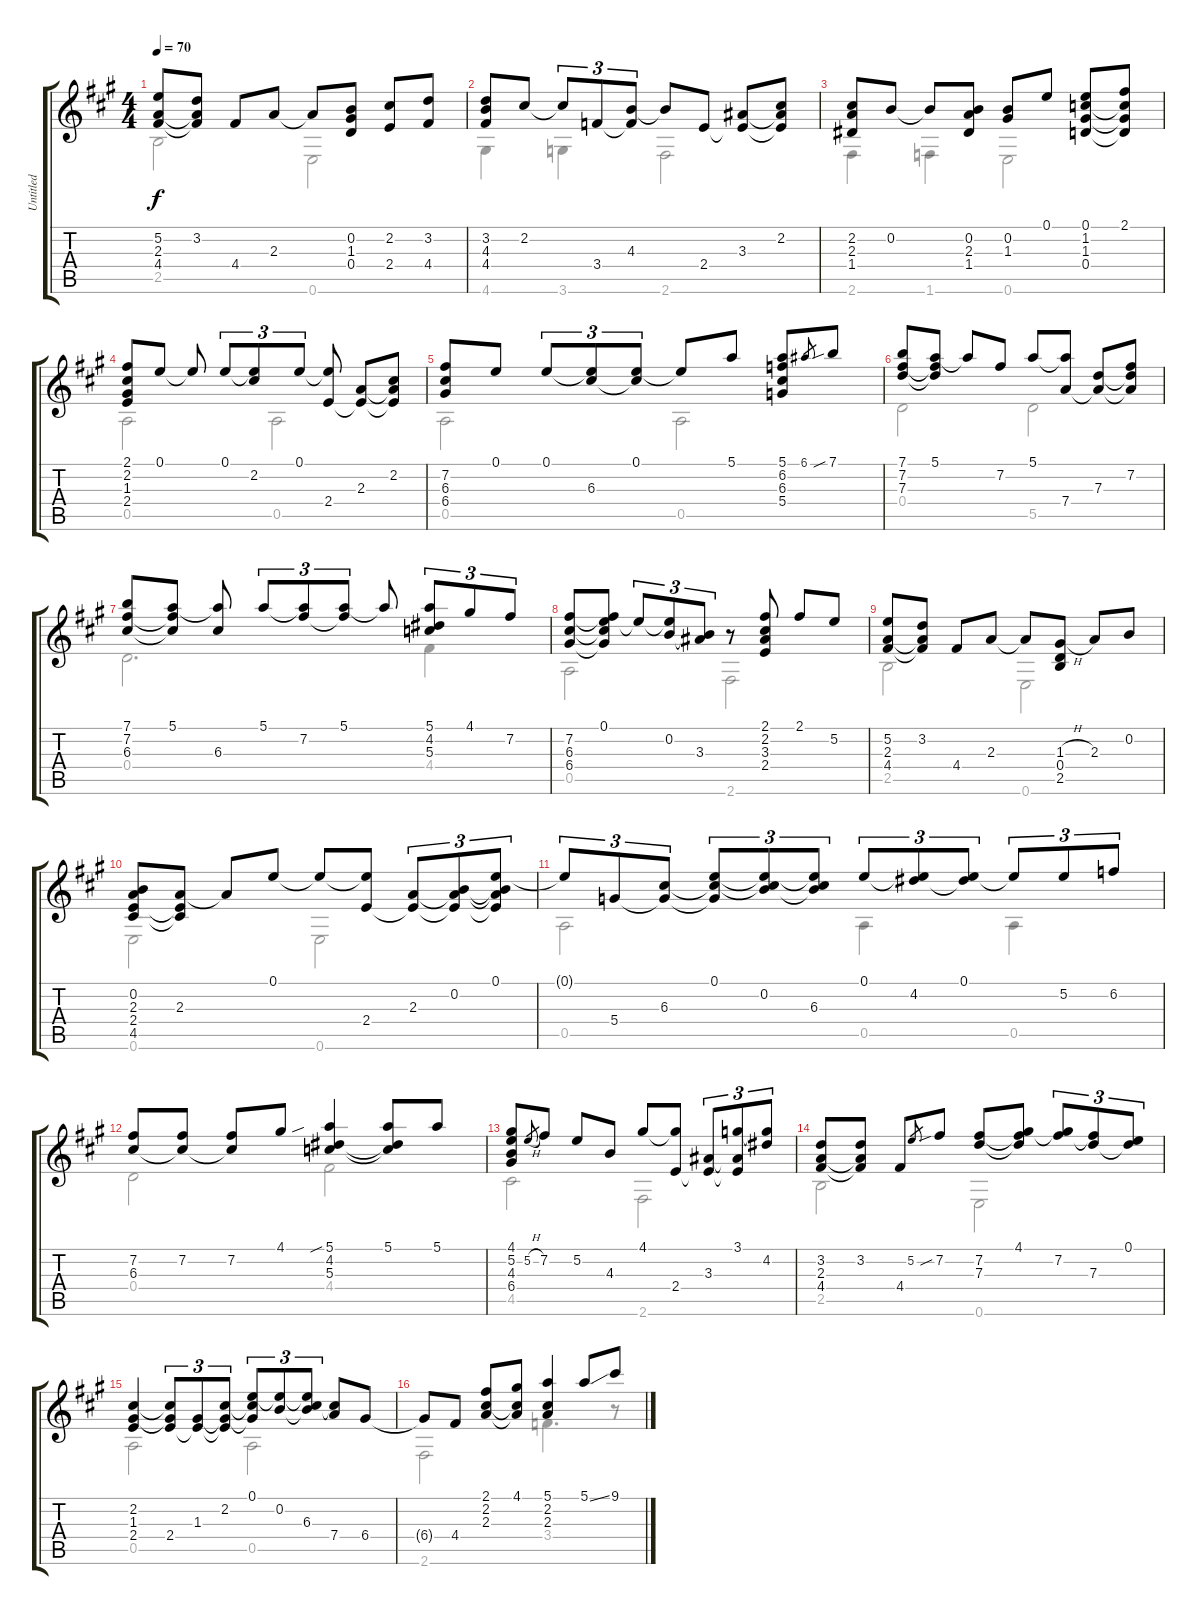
\track ("Untitled" "Untitled") {instrument electricguitarjazz}
\staff {score tabs}
\tuning (E4 B3 G3 D3 A2 E2) {hide}
\voice
\ts (4 4)
\tempo 70
\clef g2
\ks a
(5.2 2.3 4.4).8{dy f} (3.2 2.3{t} 4.4{t}).8 4.4.8 2.3.8 2.3{t}.8 (0.2 1.3 0.4).8 (2.2 2.4).8 (3.2 4.4).8 |
(3.2 4.3 4.4).8 2.2.8 2.2{t}.8{tu (3 2)} 3.4.8{tu (3 2)} (4.3 3.4{t}).8{tu (3 2)} 4.3{t}.8 2.4.8 (3.3 2.4{t}).8 (2.2 3.3{t} 2.4{t}).8 |
(2.2 2.3 1.4).8 0.2.8 0.2{t}.8 (0.2 2.3 1.4).8 (0.2 1.3).8 0.1.8 (0.1 1.2 1.3 0.4).8 (2.1 1.2{t} 1.3{t} 0.4{t}).8 |
(2.1 2.2 1.3 2.4).8 0.1.8 0.1{t}.8 0.1.8{tu (3 2)} (0.1{t} 2.2).8{tu (3 2)} 0.1.8{tu (3 2)} (0.1{t} 2.4).8 (2.3 2.4{t}).8 (2.2 2.3{t} 2.4{t}).8 |
(7.2 6.3 6.4).8 0.1.8 0.1.8{tu (3 2)} (0.1{t} 6.3).8{tu (3 2)} (0.1 6.3{t}).8{tu (3 2)} 0.1{t}.8 5.1.8 (5.1 6.2 6.3 5.4).8 6.1.8{gr} 7.1{sib}.8 |
(7.1 7.2 7.3).8 (5.1 7.2{t} 7.3{t}).8 5.1{t}.8 7.2.8 5.1.8 (5.1{t} 7.4).8 (7.3 7.4{t}).8 (7.2 7.3{t} 7.4{t}).8 |
(7.1 7.2 6.3).8 (5.1 7.2{t} 6.3{t}).8 (5.1{t} 6.3).8 5.1.8{tu (3 2)} (5.1{t} 7.2).8{tu (3 2)} (5.1 7.2{t}).8{tu (3 2)} 5.1{t}.8 (5.1 4.2 5.3).8{tu (3 2)} 4.1.8{tu (3 2)} 7.2.8{tu (3 2)} |
(7.2 6.3 6.4).8 (0.1 7.2{t} 6.3{t} 6.4{t}).8 0.1{t}.8{tu (3 2)} (0.1{t} 0.2).8{tu (3 2)} (0.2{t} 3.3).8{tu (3 2)} r.8 (2.1 2.2 3.3 2.4).8 2.1.8 5.2.8 |
(5.2 2.3 4.4).8 (3.2 2.3{t} 4.4{t}).8 4.4.8 2.3.8 2.3{t}.8 (1.3{h} 0.4 2.5).8 2.3.8 0.2.8 |
(0.2 2.3 2.4 4.5).8 (2.3 2.4{t} 4.5{t}).8 2.3{t}.8 0.1.8 0.1{t}.8 (0.1{t} 2.4).8 (2.3 2.4{t}).8{tu (3 2)} (0.2 2.3{t} 2.4{t}).8{tu (3 2)} (0.1 0.2{t} 2.3{t} 2.4{t}).8{tu (3 2)} |
0.1{t}.8{tu (3 2)} 5.4.8{tu (3 2)} (6.3 5.4{t}).8{tu (3 2)} (0.1 6.3{t} 5.4{t}).8{tu (3 2)} (0.1{t} 0.2 6.3{t}).8{tu (3 2)} (0.1{t} 0.2{t} 6.3).8{tu (3 2)} 0.1.8{tu (3 2)} (0.1{t} 4.2).8{tu (3 2)} (0.1 4.2{t}).8{tu (3 2)} 0.1{t}.8{tu (3 2)} 5.2.8{tu (3 2)} 6.2.8{tu (3 2)} |
(7.2 6.3).8 (7.2 6.3{t}).8 (7.2 6.3{t}).8 4.1.8 (5.1{sib} 4.2 5.3).4 (5.1 4.2{t} 5.3{t}).8 5.1.8 |
(4.1 5.2 4.3 6.4).8 5.2{h}.8{gr} 7.2.8 5.2.8 4.3.8 4.1.8 (4.1{t} 2.4).8 (3.3 2.4{t}).8{tu (3 2)} (3.1 3.3{t} 2.4{t}).8{tu (3 2)} (3.1{t} 4.2).8{tu (3 2)} |
(3.2 2.3 4.4).8 (3.2 2.3{t} 4.4{t}).8 4.4.8 5.2.8{gr} 7.2{sib}.8 (7.2 7.3).8 (4.1 7.2{t} 7.3{t}).8 (4.1{t} 7.2).8{tu (3 2)} (7.2{t} 7.3).8{tu (3 2)} (0.1 7.3{t}).8{tu (3 2)} |
(2.2 1.3 2.4).4 (2.2{t} 1.3{t} 2.4).8{tu (3 2)} (1.3 2.4{t}).8{tu (3 2)} (2.2 1.3{t} 2.4{t}).8{tu (3 2)} (0.1 2.2{t} 1.3{t}).8{tu (3 2)} (0.1{t} 0.2).8{tu (3 2)} (0.1{t} 0.2{t} 6.3).8{tu (3 2)} (6.3{t} 7.4).8 6.4.8 |
6.4{t}.8 4.4.8 (2.1 2.2 2.3).8 (4.1 2.2{t} 2.3{t}).8 (5.1 2.2 2.3).4 5.1{ss}.8 9.1.8
\voice
\clef g2
\ottava regular
\simile none
\ks a
2.5.2{dy f} 0.6.2 |
4.6.4 3.6.4 2.6.2 |
2.6.4 1.6.4 0.6.2 |
0.5.2 0.5.2 |
0.5.2 0.5.2 |
0.4.2 5.5.2 |
0.4.2{d} 4.4.4 |
0.5.2 2.6.2 |
2.5.2 0.6.2 |
0.6.2 0.6.2 |
0.5.2 0.5.4 0.5.4 |
0.4.2 4.4.2 |
4.5.2 2.6.2 |
2.5.2 0.6.2 |
0.5.2 0.5.2 |
2.6.2 3.4.4{d} r.8
